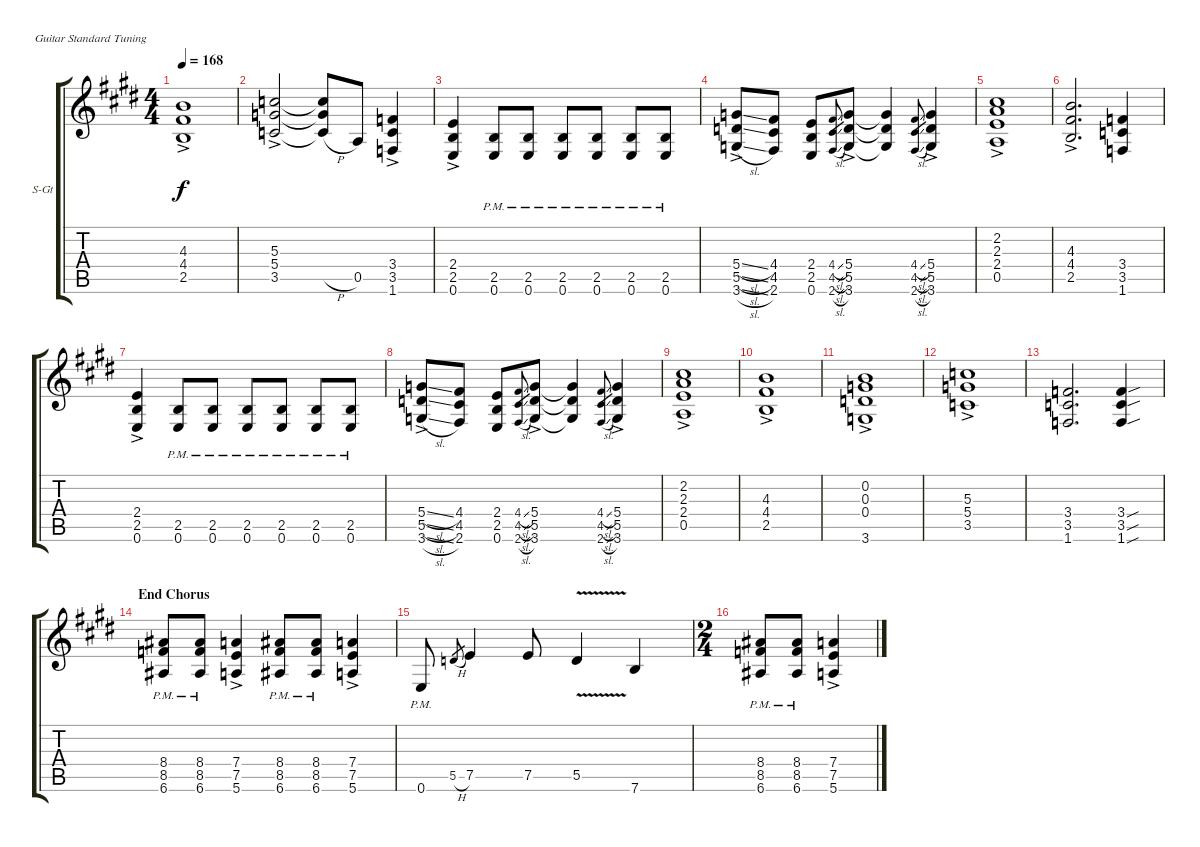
\bracketExtendMode groupsimilarinstruments
\firstSystemTrackNameOrientation horizontal
\otherSystemsTrackNameOrientation horizontal
\track ("Guitar I" "S-Gt") {instrument acousticguitarsteel}
\staff {score tabs}
\tuning (E4 B3 G3 D3 A2 E2)
\ts (4 4)
\tempo 168
\clef g2
\scale
1.07818
\ks e
(4.3 4.4 2.5{ac}).1{dy f} |
\scale
0.921816 (5.3 5.4 3.5{ac}).2 (5.3{t} 5.4{t} 3.5{h t}).8 0.5.8 (1.6{ac} 3.5 3.4).4 |
\scale
1.07818 (2.4 2.5 0.6{ac}).4 (2.5{pm} 0.6{pm}).8 (2.5{pm} 0.6{pm}).8 (2.5{pm} 0.6{pm}).8 (2.5{pm} 0.6{pm}).8 (2.5{pm} 0.6{pm}).8 (2.5{pm} 0.6{pm}).8 |
\scale
0.921816 (5.4{sl} 5.5{sl} 3.6{sl ac}).8 (4.4 4.5 2.6).8 (2.5 0.6 2.4).8 (4.4{sl} 4.5{sl} 2.6{sl}).8{gr} (5.4 5.5 3.6{ac}).8 (5.4{t} 5.5{t} 3.6{t}).4 (4.4{sl} 4.5{sl} 2.6{sl}).8{gr} (5.4 5.5 3.6{ac}).4 |
\scale
1.07818 (2.3 2.4 0.5 2.2{ac}).1 |
\scale
0.921816 (4.3 4.4 2.5{ac}).2{d} (3.4 3.5 1.6).4 |
\scale
1.07818 (2.4 2.5 0.6{ac}).4 (2.5{pm} 0.6{pm}).8 (2.5{pm} 0.6{pm}).8 (2.5{pm} 0.6{pm}).8 (2.5{pm} 0.6{pm}).8 (2.5{pm} 0.6{pm}).8 (2.5{pm} 0.6{pm}).8 |
\scale
0.921816 (5.4{sl} 5.5{sl} 3.6{sl ac}).8 (4.4 4.5 2.6).8 (2.5 0.6 2.4).8 (4.4{sl} 4.5{sl} 2.6{sl}).8{gr} (5.4 5.5 3.6{ac}).8 (5.4{t} 5.5{t} 3.6{t}).4 (4.4{sl} 4.5{sl} 2.6{sl}).8{gr} (5.4 5.5 3.6{ac}).4 |
\scale
1.07818 (2.3 2.4 0.5 2.2{ac}).1 |
\scale
0.921816 (4.3 4.4 2.5{ac}).1 |
\scale
1.07818 (3.6{ac} 0.4 0.3 0.2).1 |
\scale
0.921816 (5.3 5.4 3.5{ac}).1 |
\scale
1.07818 (3.4 3.5 1.6).2{d} (3.4{sou} 3.5{sou} 1.6{sou}).4 |
\section ("" "End Chorus")
\scale
0.921816 (8.5{pm} 6.6{pm} 8.4{pm}).8 (8.5{pm} 6.6{pm} 8.4{pm}).8 (7.4 7.5{ac} 5.6).4 (8.5{pm} 6.6{pm} 8.4{pm}).8 (8.5{pm} 6.6{pm} 8.4{pm}).8 (7.4 7.5 5.6{ac}).4 |
\scale
1.07818 0.6{pm}.8 5.5{h}.8{gr} 7.5.4 7.5.8 5.5{v}.4 7.6.4 |
\ts (2 4)
\scale
0.921816 (8.5{pm} 6.6{pm} 8.4{pm}).8 (8.5{pm} 6.6{pm} 8.4{pm}).8 (7.4 7.5 5.6{ac}).4
